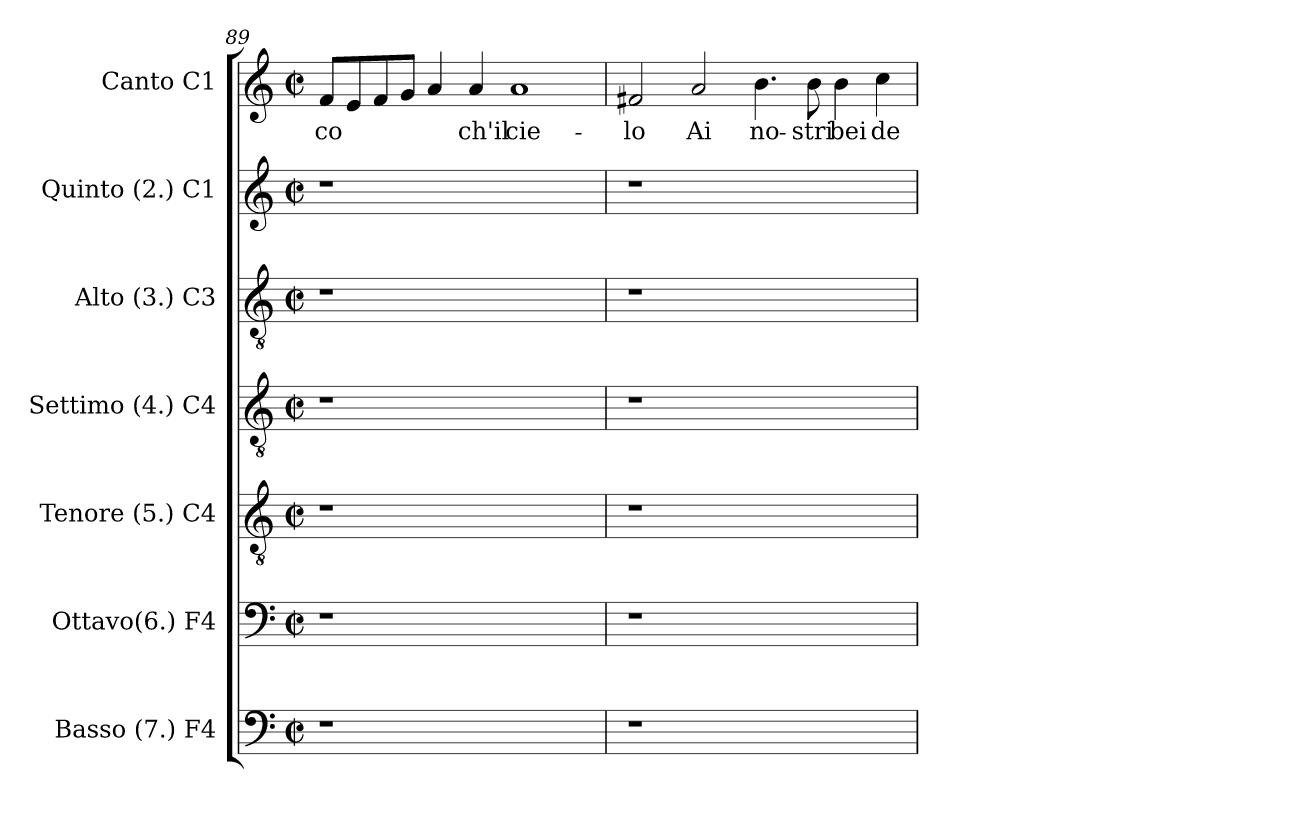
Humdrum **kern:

**kern	**kern	**kern	**kern	**kern	**kern	**kern	**text
*part7	*part6	*part5	*part4	*part3	*part2	*part1	*part1
*staff7	*staff6	*staff5	*staff4	*staff3	*staff2	*staff1	*staff1
*I"Basso (7.)  F4	*I"Ottavo(6.)  F4	*I"Tenore (5.)  C4	*I"Settimo (4.)  C4	*I"Alto (3.)  C3	*I"Quinto (2.)  C1	*I"Canto  C1	*
*	*	*I'T	*	*I'A	*	*I'C	*
*clefF4	*clefF4	*clefGv2	*clefGv2	*clefGv2	*clefG2	*clefG2	*
*k[]	*k[]	*k[]	*k[]	*k[]	*k[]	*k[]	*
*C:	*C:	*C:	*C:	*C:	*C:	*C:	*
*M2/2	*M2/2	*M2/2	*M2/2	*M2/2	*M2/2	*M2/2	*
*met(c|)	*met(c|)	*met(c|)	*met(c|)	*met(c|)	*met(c|)	*met(c|)	*
=89	=89	=89	=89	=89	=89	=89	=89
!	!	!	!	!	!	!	!LO:LY:b:cj
1r	1r	1r	1r	1r	1r	8f/L	-co
!	!	!	!	!	!	!	!LO:LY:b:cj
.	.	.	.	.	.	8e/	.
!	!	!	!	!	!	!	!LO:LY:b:cj
.	.	.	.	.	.	8f/	.
!	!	!	!	!	!	!	!LO:LY:b:cj
.	.	.	.	.	.	8g/J	.
!	!	!	!	!	!	!	!LO:LY:b:cj
.	.	.	.	.	.	4a/	.
!	!	!	!	!	!	!	!LO:LY:b:cj
.	.	.	.	.	.	4a/	ch'il
!	!	!	!	!	!	!	!LO:LY:b:cj
1ryy	1ryy	1ryy	1ryy	1ryy	1ryy	1a	cie-
=90	=90	=90	=90	=90	=90	=90	=90
!	!	!	!	!	!	!	!LO:LY:b:cj
1r	1r	1r	1r	1r	1r	2f#X/	-lo
!	!	!	!	!	!	!	!LO:LY:b:cj
.	.	.	.	.	.	2a/	Ai
!	!	!	!	!	!	!	!LO:LY:b:cj
1ryy	1ryy	1ryy	1ryy	1ryy	1ryy	4.b\	no-
!	!	!	!	!	!	!	!LO:LY:b:cj
.	.	.	.	.	.	8b\	-stri
!	!	!	!	!	!	!	!LO:LY:b:cj
.	.	.	.	.	.	4b\	bei
!	!	!	!	!	!	!	!LO:LY:b:cj
.	.	.	.	.	.	4cc\	de-
=	=	=	=	=	=	=	=
*-	*-	*-	*-	*-	*-	*-	*-
